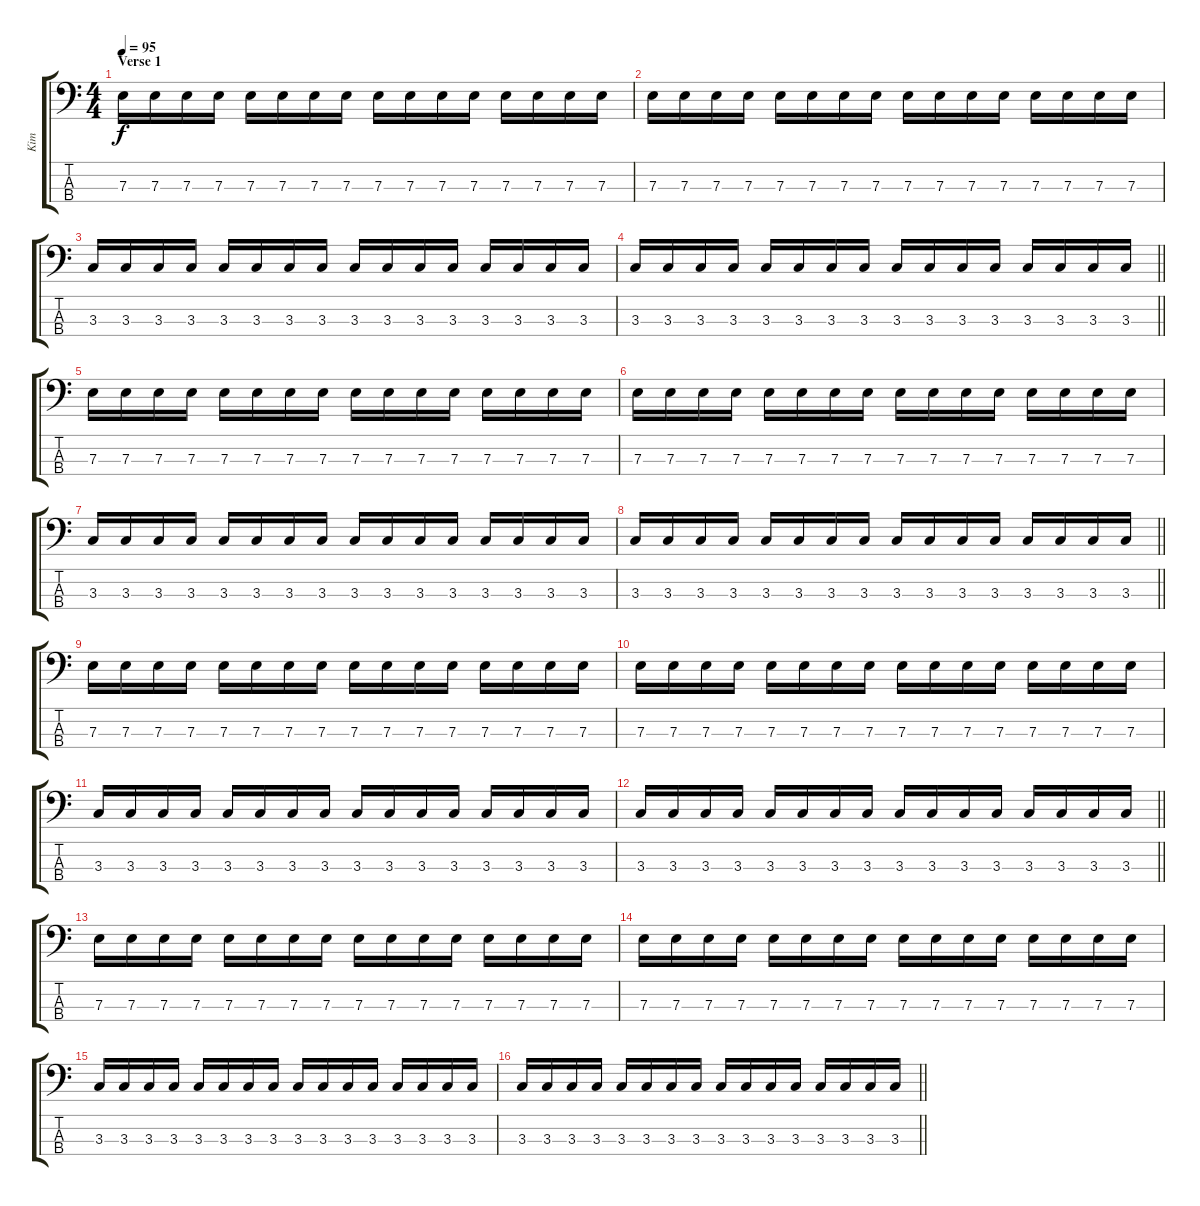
\track ("Kim" "Kim") {instrument electricbasspick}
\staff {score tabs}
\tuning (G2 D2 A1 E1) {hide}
\ts (4 4)
\section ("" "Verse 1")
\tempo 95
\clef f4
\ks c
7.3.16{dy f} 7.3.16 7.3.16 7.3.16 7.3.16 7.3.16 7.3.16 7.3.16 7.3.16 7.3.16 7.3.16 7.3.16 7.3.16 7.3.16 7.3.16 7.3.16 |
7.3.16 7.3.16 7.3.16 7.3.16 7.3.16 7.3.16 7.3.16 7.3.16 7.3.16 7.3.16 7.3.16 7.3.16 7.3.16 7.3.16 7.3.16 7.3.16 |
3.3.16 3.3.16 3.3.16 3.3.16 3.3.16 3.3.16 3.3.16 3.3.16 3.3.16 3.3.16 3.3.16 3.3.16 3.3.16 3.3.16 3.3.16 3.3.16 |
\barLineRight lightlight
3.3.16 3.3.16 3.3.16 3.3.16 3.3.16 3.3.16 3.3.16 3.3.16 3.3.16 3.3.16 3.3.16 3.3.16 3.3.16 3.3.16 3.3.16 3.3.16 |
7.3.16 7.3.16 7.3.16 7.3.16 7.3.16 7.3.16 7.3.16 7.3.16 7.3.16 7.3.16 7.3.16 7.3.16 7.3.16 7.3.16 7.3.16 7.3.16 |
7.3.16 7.3.16 7.3.16 7.3.16 7.3.16 7.3.16 7.3.16 7.3.16 7.3.16 7.3.16 7.3.16 7.3.16 7.3.16 7.3.16 7.3.16 7.3.16 |
3.3.16 3.3.16 3.3.16 3.3.16 3.3.16 3.3.16 3.3.16 3.3.16 3.3.16 3.3.16 3.3.16 3.3.16 3.3.16 3.3.16 3.3.16 3.3.16 |
\barLineRight lightlight
3.3.16 3.3.16 3.3.16 3.3.16 3.3.16 3.3.16 3.3.16 3.3.16 3.3.16 3.3.16 3.3.16 3.3.16 3.3.16 3.3.16 3.3.16 3.3.16 |
7.3.16 7.3.16 7.3.16 7.3.16 7.3.16 7.3.16 7.3.16 7.3.16 7.3.16 7.3.16 7.3.16 7.3.16 7.3.16 7.3.16 7.3.16 7.3.16 |
7.3.16 7.3.16 7.3.16 7.3.16 7.3.16 7.3.16 7.3.16 7.3.16 7.3.16 7.3.16 7.3.16 7.3.16 7.3.16 7.3.16 7.3.16 7.3.16 |
3.3.16 3.3.16 3.3.16 3.3.16 3.3.16 3.3.16 3.3.16 3.3.16 3.3.16 3.3.16 3.3.16 3.3.16 3.3.16 3.3.16 3.3.16 3.3.16 |
\barLineRight lightlight
3.3.16 3.3.16 3.3.16 3.3.16 3.3.16 3.3.16 3.3.16 3.3.16 3.3.16 3.3.16 3.3.16 3.3.16 3.3.16 3.3.16 3.3.16 3.3.16 |
7.3.16 7.3.16 7.3.16 7.3.16 7.3.16 7.3.16 7.3.16 7.3.16 7.3.16 7.3.16 7.3.16 7.3.16 7.3.16 7.3.16 7.3.16 7.3.16 |
7.3.16 7.3.16 7.3.16 7.3.16 7.3.16 7.3.16 7.3.16 7.3.16 7.3.16 7.3.16 7.3.16 7.3.16 7.3.16 7.3.16 7.3.16 7.3.16 |
3.3.16 3.3.16 3.3.16 3.3.16 3.3.16 3.3.16 3.3.16 3.3.16 3.3.16 3.3.16 3.3.16 3.3.16 3.3.16 3.3.16 3.3.16 3.3.16 |
\barLineRight lightlight
3.3.16 3.3.16 3.3.16 3.3.16 3.3.16 3.3.16 3.3.16 3.3.16 3.3.16 3.3.16 3.3.16 3.3.16 3.3.16 3.3.16 3.3.16 3.3.16
